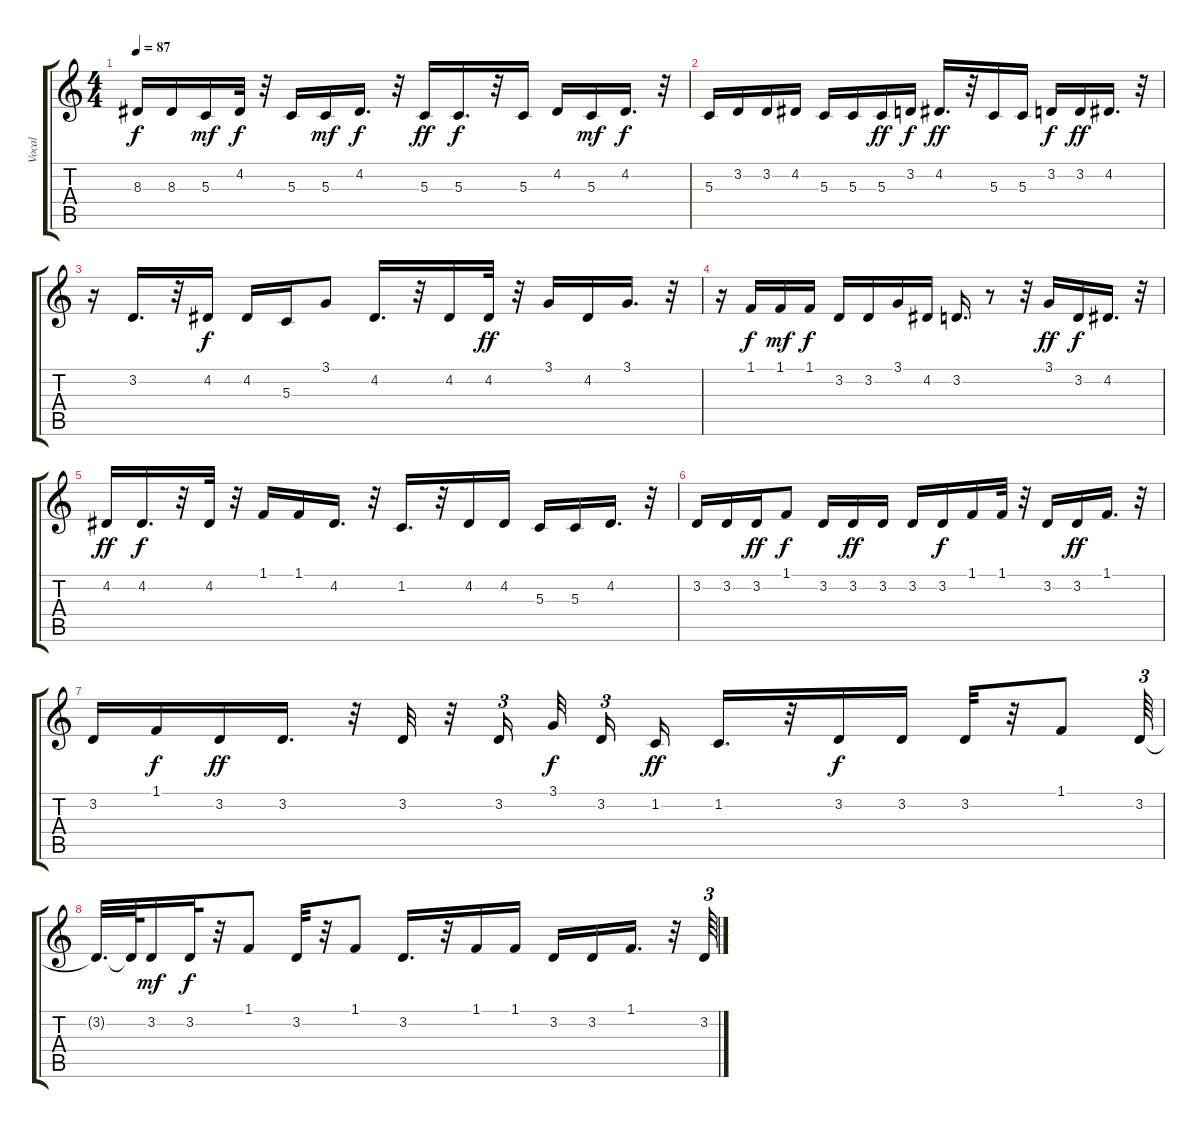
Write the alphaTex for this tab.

\track ("Vocal     " "Vocal     ") {instrument sopranosax}
\staff {score tabs}
\tuning (E4 B3 G3 D3 A2 E2) {hide}
\ts (4 4)
\tempo 87
\clef g2
\ks c
8.3.16{dy f} 8.3.16 5.3.16{dy mf} 4.2.32{dy f} r.32 5.3.16 5.3.16{dy mf} 4.2.16{d dy f} r.32 5.3.16{dy ff} 5.3.16{d dy f} r.32 5.3.16 4.2.16 5.3.16{dy mf} 4.2.16{d dy f} r.32 |
5.3.16 3.2.16 3.2.16 4.2.16 5.3.16 5.3.16 5.3.16{dy ff} 3.2.16{dy f} 4.2.16{d dy ff} r.32 5.3.16 5.3.16 3.2.16{dy f} 3.2.16{dy ff} 4.2.16{d} r.32 |
r.16 3.2.16{d} r.32 4.2.16{dy f} 4.2.16 5.3.16 3.1.8 4.2.16{d} r.32 4.2.16 4.2.32{dy ff} r.32 3.1.16 4.2.16 3.1.16{d} r.32 |
r.16 1.1.16{dy f} 1.1.16{dy mf} 1.1.16{dy f} 3.2.16 3.2.16 3.1.16 4.2.16 3.2.16{d} r.8 r.32 3.1.16{dy ff} 3.2.16{dy f} 4.2.16{d} r.32 |
4.2.16{dy ff} 4.2.16{d dy f} r.32 4.2.32 r.32 1.1.16 1.1.16 4.2.16{d} r.32 1.2.16{d} r.32 4.2.16 4.2.16 5.3.16 5.3.16 4.2.16{d} r.32 |
3.2.16 3.2.16 3.2.16{dy ff} 1.1.8{dy f} 3.2.16 3.2.16{dy ff} 3.2.16 3.2.16 3.2.16{dy f} 1.1.16 1.1.32 r.32 3.2.16 3.2.16{dy ff} 1.1.16{d} r.32 |
3.2.16 1.1.16{dy f} 3.2.16{dy ff} 3.2.16{d} r.32 3.2.32 r.32 3.2.16{tu (3 2) beam splitsecondary} 3.1.32{dy f beam splitsecondary} 3.2.16{tu (3 2)} 1.2.16{dy ff} 1.2.16{d} r.32 3.2.16{dy f} 3.2.16 3.2.32 r.32 1.1.8 3.2.64{tu (3 2)} |
3.2{t}.32{d} 3.2{t}.64 3.2.16{dy mf} 3.2.32{dy f} r.32 1.1.8 3.2.32 r.32 1.1.8 3.2.16{d} r.32 1.1.16 1.1.16 3.2.16 3.2.16 1.1.16{d} r.32 3.2.64{tu (3 2)}
